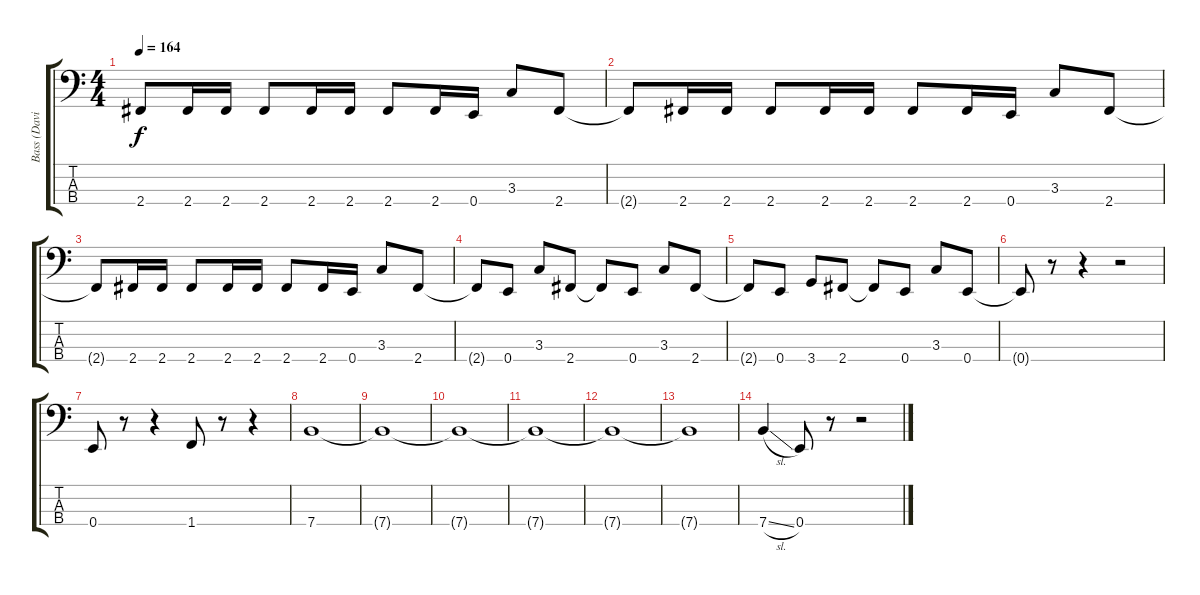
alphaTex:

\track ("Bass (David Ellefson)" "Bass (Davi") {instrument electricbasspick}
\staff {score tabs}
\tuning (G2 D2 A1 E1) {hide}
\ts (4 4)
\tempo 164
\clef f4
\ks c
2.4.8{dy f} 2.4.16 2.4.16 2.4.8 2.4.16 2.4.16 2.4.8 2.4.16 0.4.16 3.3.8 2.4.8 |
2.4{t}.8 2.4.16 2.4.16 2.4.8 2.4.16 2.4.16 2.4.8 2.4.16 0.4.16 3.3.8 2.4.8 |
2.4{t}.8 2.4.16 2.4.16 2.4.8 2.4.16 2.4.16 2.4.8 2.4.16 0.4.16 3.3.8 2.4.8 |
2.4{t}.8 0.4.8 3.3.8 2.4.8 2.4{t}.8 0.4.8 3.3.8 2.4.8 |
2.4{t}.8 0.4.8 3.4.8 2.4.8 2.4{t}.8 0.4.8 3.3.8 0.4.8 |
0.4{t}.8 r.8 r.4 r.2 |
0.4.8 r.8 r.4 1.4.8 r.8 r.4 |
7.4.1 |
7.4{t}.1 |
7.4{t}.1 |
7.4{t}.1 |
7.4{t}.1 |
7.4{t}.1 |
7.4{sl}.4 0.4.8 r.8 r.2
